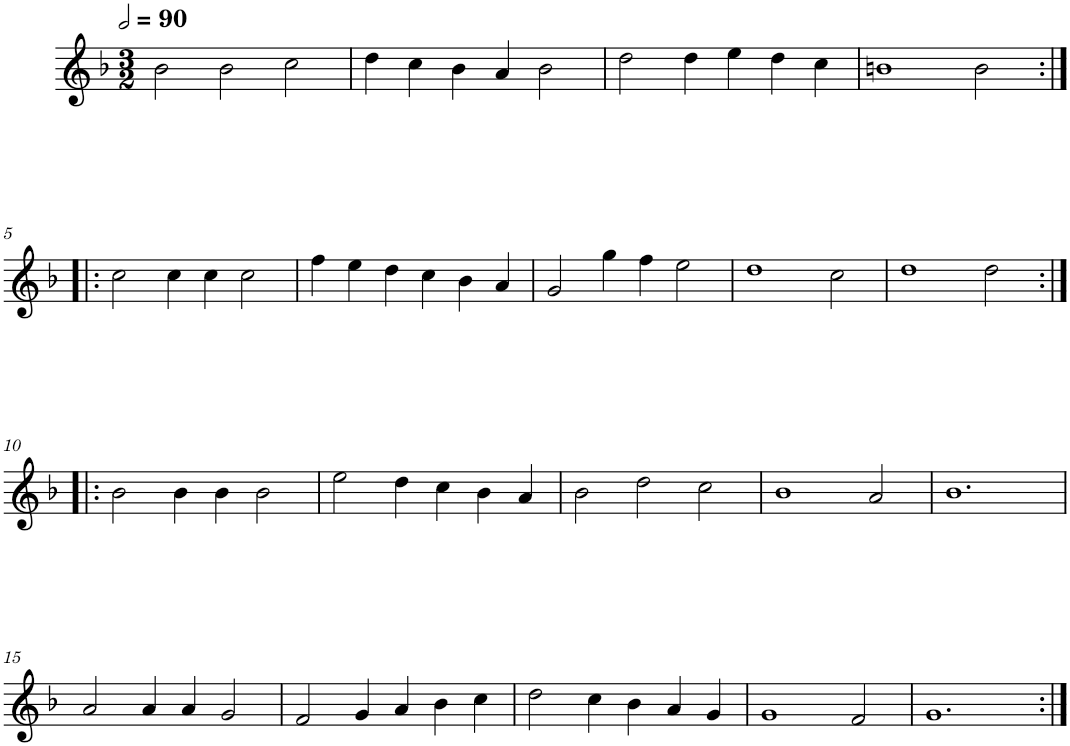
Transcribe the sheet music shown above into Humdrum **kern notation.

**kern
*part1
*staff1
*I"Quatre parties
*clefG2
*k[b-]
*M3/2
*MM180
=1
2b-\
2b-\
2cc\
=2
4dd\
4cc\
4b-\
4a/
2b-\
=3
2dd\
4dd\
4ee\
4dd\
4cc\
=4
1bn
2b\
!!LO:LB:g=z
=5:|!|:
2cc\
4cc\
4cc\
2cc\
=6
4ff\
4ee\
4dd\
4cc\
4b-\
4a/
=7
2g/
4gg\
4ff\
2ee\
=8
1dd
2cc\
=9
1dd
2dd\
!!LO:LB:g=z
=10:|!|:
2b-\
4b-\
4b-\
2b-\
=11
2ee\
4dd\
4cc\
4b-\
4a/
=12
2b-\
2dd\
2cc\
=13
1b-
2a/
=14
1.b-
!!LO:LB:g=z
=15
2a/
4a/
4a/
2g/
=16
2f/
4g/
4a/
4b-\
4cc\
=17
2dd\
4cc\
4b-\
4a/
4g/
=18
1g
2f/
=19
1.g
=:|!
*-
